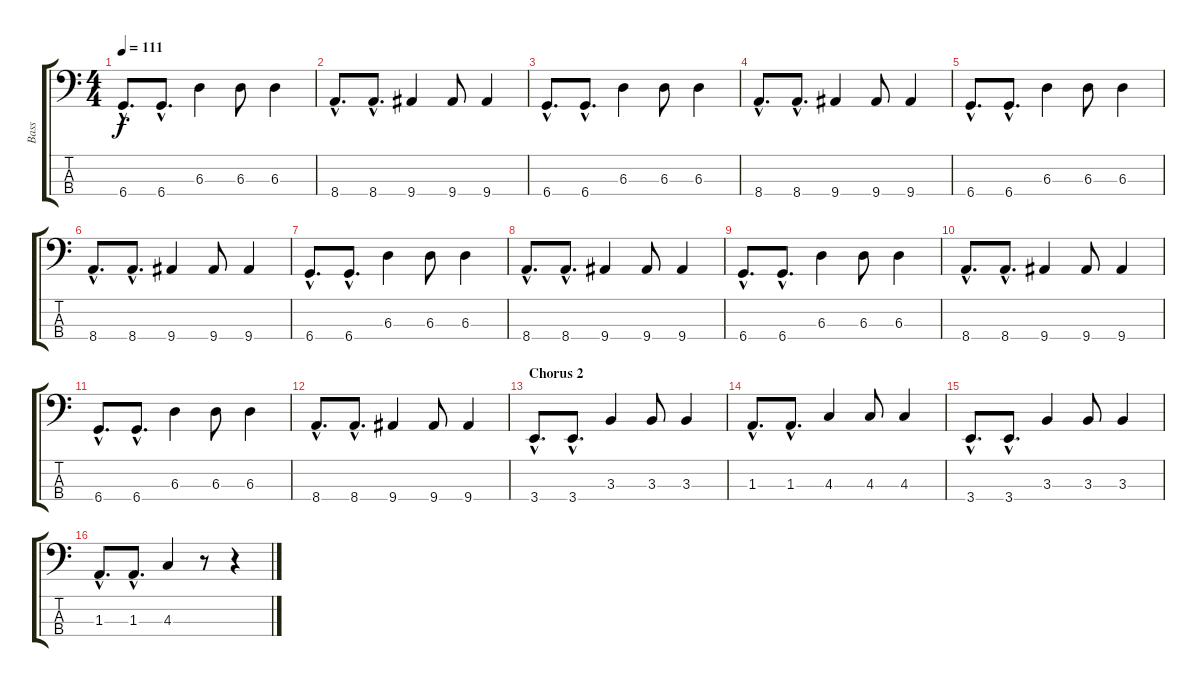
\track ("Bass" "Bass") {instrument electricbasspick}
\staff {score tabs}
\tuning (Gb2 Db2 Ab1 Db1) {hide}
\ts (4 4)
\tempo 111
\clef f4
\ks c
6.4{hac}.8{d dy f} 6.4{hac}.8{d} 6.3.4 6.3.8 6.3.4 |
8.4{hac}.8{d} 8.4{hac}.8{d} 9.4.4 9.4.8 9.4.4 |
6.4{hac}.8{d} 6.4{hac}.8{d} 6.3.4 6.3.8 6.3.4 |
8.4{hac}.8{d} 8.4{hac}.8{d} 9.4.4 9.4.8 9.4.4 |
6.4{hac}.8{d} 6.4{hac}.8{d} 6.3.4 6.3.8 6.3.4 |
8.4{hac}.8{d} 8.4{hac}.8{d} 9.4.4 9.4.8 9.4.4 |
6.4{hac}.8{d} 6.4{hac}.8{d} 6.3.4 6.3.8 6.3.4 |
8.4{hac}.8{d} 8.4{hac}.8{d} 9.4.4 9.4.8 9.4.4 |
6.4{hac}.8{d} 6.4{hac}.8{d} 6.3.4 6.3.8 6.3.4 |
8.4{hac}.8{d} 8.4{hac}.8{d} 9.4.4 9.4.8 9.4.4 |
6.4{hac}.8{d} 6.4{hac}.8{d} 6.3.4 6.3.8 6.3.4 |
8.4{hac}.8{d} 8.4{hac}.8{d} 9.4.4 9.4.8 9.4.4 |
\section ("" "Chorus 2")
3.4{hac}.8{d} 3.4{hac}.8{d} 3.3.4 3.3.8 3.3.4 |
1.3{hac}.8{d} 1.3{hac}.8{d} 4.3.4 4.3.8 4.3.4 |
3.4{hac}.8{d} 3.4{hac}.8{d} 3.3.4 3.3.8 3.3.4 |
1.3{hac}.8{d} 1.3{hac}.8{d} 4.3.4 r.8 r.4
